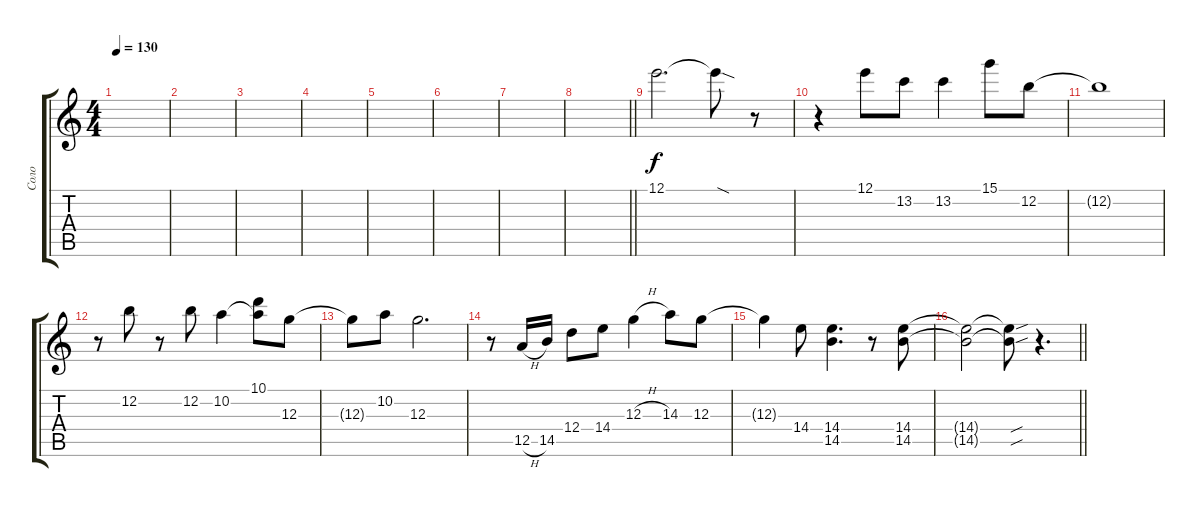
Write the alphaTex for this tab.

\track ("Соло" "Соло") {instrument overdrivenguitar}
\staff {score tabs}
\tuning (E4 B3 G3 D3 A2 E2) {hide}
\ts (4 4)
\tempo 130
\clef g2
\ks c
|
|
|
|
|
|
|
\barLineRight lightlight
|
12.1.2{d} 12.1{sod t}.8 r.8 |
r.4 12.1.8 13.2.8 13.2.4 15.1.8 12.2.8 |
12.2{t}.1 |
r.8 12.2.8 r.8 12.2.8 10.2.4 (10.1 10.2{t}).8 12.3.8 |
12.3{t}.8 10.2.8 12.3.2{d} |
r.8 12.5{h}.16 14.5.16 12.4.8 14.4.8 12.3{h}.4 14.3.8 12.3.8 |
12.3{t}.4 14.4.8 (14.4 14.5).4{d} r.8 (14.4 14.5).8 |
\barLineRight lightlight
(14.4{t} 14.5{t}).2 (14.4{sou t} 14.5{sou t}).8 r.4{d}
